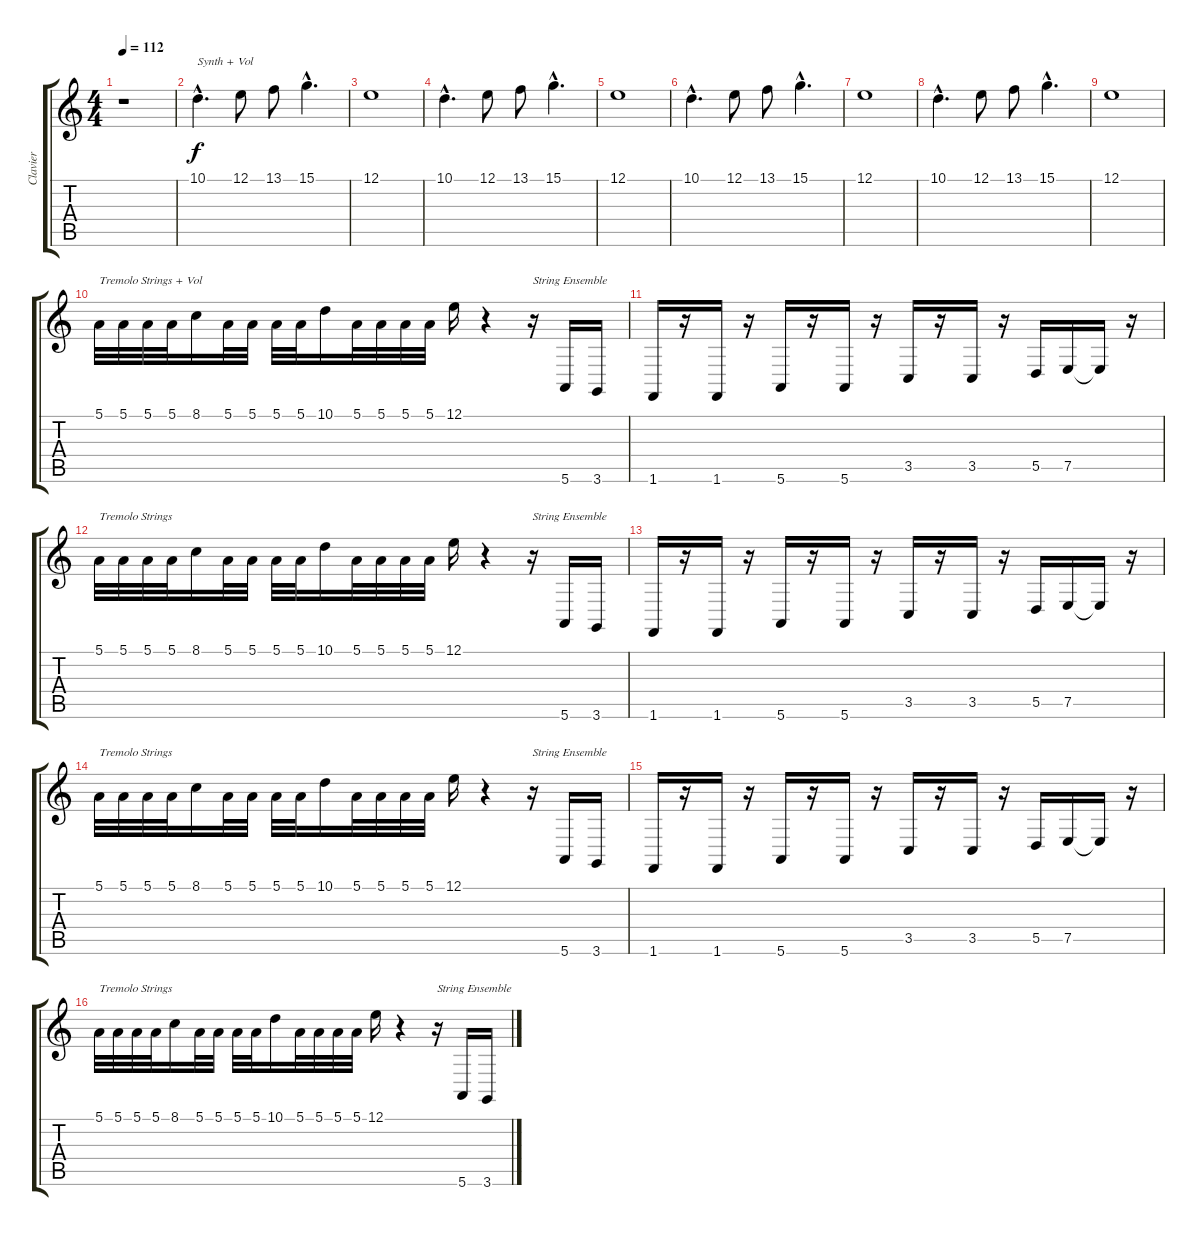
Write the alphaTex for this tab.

\track ("Clavier" "Clavier") {instrument synthvoice}
\staff {score tabs}
\tuning (E4 B3 G3 D3 A2 E2) {hide}
\ts (4 4)
\tempo 112
\clef g2
\ks c
r.1{dy f} |
10.1{hac}.4{d txt "Synth + Vol" instrument synthvoice} 12.1.8 13.1.8 15.1{hac}.4{d} |
12.1.1 |
10.1{hac}.4{d} 12.1.8 13.1.8 15.1{hac}.4{d} |
12.1.1 |
10.1{hac}.4{d} 12.1.8 13.1.8 15.1{hac}.4{d} |
12.1.1 |
10.1{hac}.4{d} 12.1.8 13.1.8 15.1{hac}.4{d} |
12.1.1 |
5.1.32{txt "Tremolo Strings + Vol" instrument tremolostrings} 5.1.32 5.1.32 5.1.32 8.1.16 5.1.32 5.1.32 5.1.32 5.1.32 10.1.16 5.1.32 5.1.32 5.1.32 5.1.32 12.1.16 r.4 r.16{txt "String Ensemble" instrument stringensemble1} 5.6.16 3.6.16 |
1.6.16 r.16 1.6.16 r.16 5.6.16 r.16 5.6.16 r.16 3.5.16 r.16 3.5.16 r.16 5.5.16 7.5.16 7.5{t}.16 r.16 |
5.1.32{txt "Tremolo Strings" instrument tremolostrings} 5.1.32 5.1.32 5.1.32 8.1.16 5.1.32 5.1.32 5.1.32 5.1.32 10.1.16 5.1.32 5.1.32 5.1.32 5.1.32 12.1.16 r.4 r.16{txt "String Ensemble" instrument stringensemble1} 5.6.16 3.6.16 |
1.6.16 r.16 1.6.16 r.16 5.6.16 r.16 5.6.16 r.16 3.5.16 r.16 3.5.16 r.16 5.5.16 7.5.16 7.5{t}.16 r.16 |
5.1.32{txt "Tremolo Strings" instrument tremolostrings} 5.1.32 5.1.32 5.1.32 8.1.16 5.1.32 5.1.32 5.1.32 5.1.32 10.1.16 5.1.32 5.1.32 5.1.32 5.1.32 12.1.16 r.4 r.16{txt "String Ensemble" instrument stringensemble1} 5.6.16 3.6.16 |
1.6.16 r.16 1.6.16 r.16 5.6.16 r.16 5.6.16 r.16 3.5.16 r.16 3.5.16 r.16 5.5.16 7.5.16 7.5{t}.16 r.16 |
5.1.32{txt "Tremolo Strings" instrument tremolostrings} 5.1.32 5.1.32 5.1.32 8.1.16 5.1.32 5.1.32 5.1.32 5.1.32 10.1.16 5.1.32 5.1.32 5.1.32 5.1.32 12.1.16 r.4 r.16{txt "String Ensemble" instrument stringensemble1} 5.6.16 3.6.16
